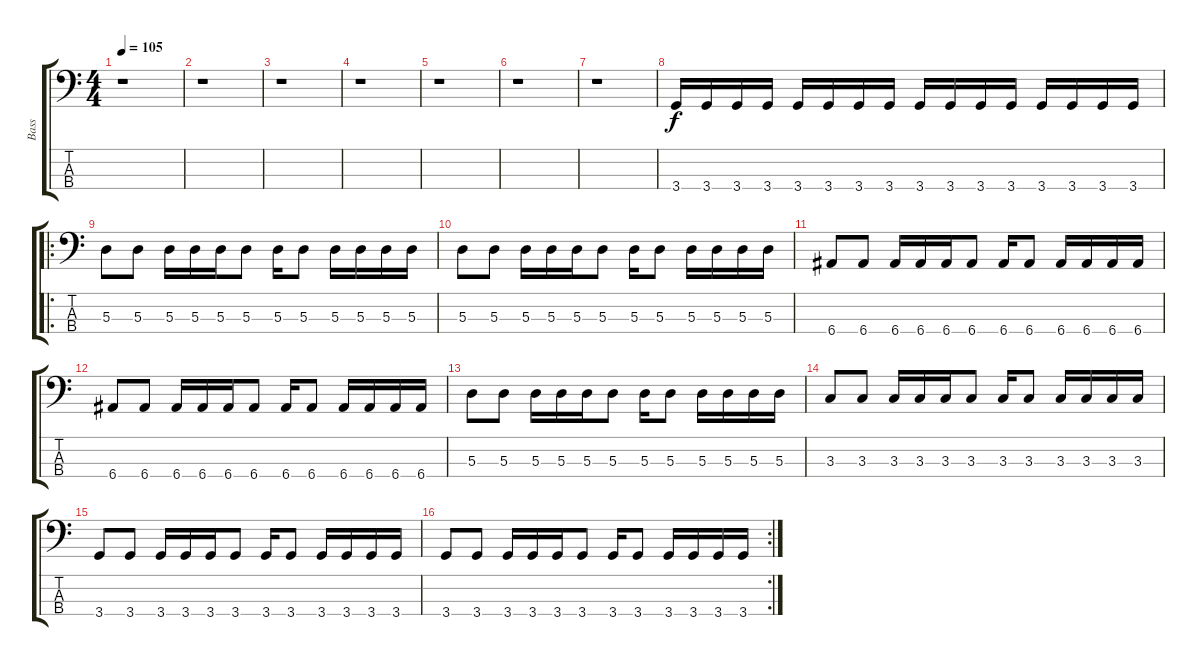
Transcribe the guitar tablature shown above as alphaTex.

\track ("Bass" "Bass") {instrument electricbassfinger}
\staff {score tabs}
\tuning (G2 D2 A1 E1) {hide}
\ts (4 4)
\tempo 105
\clef f4
\ks c
r.1{dy f instrument electricbassfinger} |
r.1 |
r.1 |
r.1 |
r.1 |
r.1 |
r.1 |
3.4.16{volume 13} 3.4.16 3.4.16 3.4.16 3.4.16 3.4.16 3.4.16 3.4.16 3.4.16 3.4.16 3.4.16 3.4.16 3.4.16 3.4.16 3.4.16 3.4.16 |
\ro
5.3.8 5.3.8 5.3.16 5.3.16 5.3.16 5.3.8 5.3.16 5.3.8 5.3.16 5.3.16 5.3.16 5.3.16 |
5.3.8 5.3.8 5.3.16 5.3.16 5.3.16 5.3.8 5.3.16 5.3.8 5.3.16 5.3.16 5.3.16 5.3.16 |
6.4.8 6.4.8 6.4.16 6.4.16 6.4.16 6.4.8 6.4.16 6.4.8 6.4.16 6.4.16 6.4.16 6.4.16 |
6.4.8 6.4.8 6.4.16 6.4.16 6.4.16 6.4.8 6.4.16 6.4.8 6.4.16 6.4.16 6.4.16 6.4.16 |
5.3.8 5.3.8 5.3.16 5.3.16 5.3.16 5.3.8 5.3.16 5.3.8 5.3.16 5.3.16 5.3.16 5.3.16 |
3.3.8 3.3.8 3.3.16 3.3.16 3.3.16 3.3.8 3.3.16 3.3.8 3.3.16 3.3.16 3.3.16 3.3.16 |
3.4.8 3.4.8 3.4.16 3.4.16 3.4.16 3.4.8 3.4.16 3.4.8 3.4.16 3.4.16 3.4.16 3.4.16 |
\rc 2
3.4.8 3.4.8 3.4.16 3.4.16 3.4.16 3.4.8 3.4.16 3.4.8 3.4.16 3.4.16 3.4.16 3.4.16
